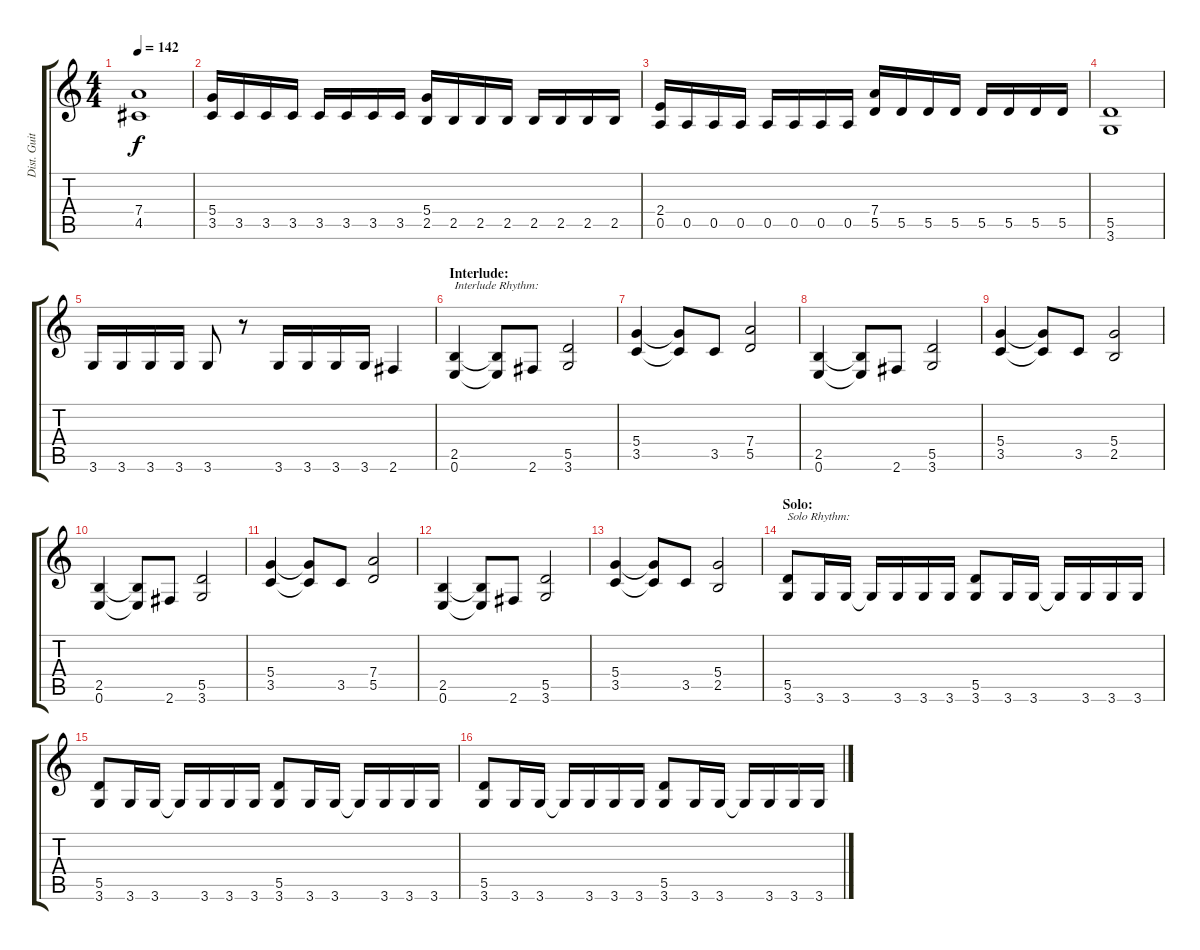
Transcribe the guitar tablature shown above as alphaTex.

\track ("Dist. Guitar 1" "Dist. Guit") {instrument distortionguitar}
\staff {score tabs}
\tuning (E4 B3 G3 D3 A2 E2) {hide}
\ts (4 4)
\tempo 142
\clef g2
\ks c
(7.4{t} 4.5{t}).1{dy f} |
(5.4 3.5).16 3.5.16 3.5.16 3.5.16 3.5.16 3.5.16 3.5.16 3.5.16 (5.4 2.5).16 2.5.16 2.5.16 2.5.16 2.5.16 2.5.16 2.5.16 2.5.16 |
(2.4 0.5).16 0.5.16 0.5.16 0.5.16 0.5.16 0.5.16 0.5.16 0.5.16 (7.4 5.5).16 5.5.16 5.5.16 5.5.16 5.5.16 5.5.16 5.5.16 5.5.16 |
(5.5 3.6).1 |
3.6.16 3.6.16 3.6.16 3.6.16 3.6.8 r.8 3.6.16 3.6.16 3.6.16 3.6.16 2.6.4 |
\section ("" "Interlude:")
(2.5 0.6).4{txt "Interlude Rhythm:"} (2.5{t} 0.6{t}).8 2.6.8 (5.5 3.6).2 |
(5.4 3.5).4 (5.4{t} 3.5{t}).8 3.5.8 (7.4 5.5).2 |
(2.5 0.6).4 (2.5{t} 0.6{t}).8 2.6.8 (5.5 3.6).2 |
(5.4 3.5).4 (5.4{t} 3.5{t}).8 3.5.8 (5.4 2.5).2 |
(2.5 0.6).4 (2.5{t} 0.6{t}).8 2.6.8 (5.5 3.6).2 |
(5.4 3.5).4 (5.4{t} 3.5{t}).8 3.5.8 (7.4 5.5).2 |
(2.5 0.6).4 (2.5{t} 0.6{t}).8 2.6.8 (5.5 3.6).2 |
(5.4 3.5).4 (5.4{t} 3.5{t}).8 3.5.8 (5.4 2.5).2 |
\section ("" "Solo:")
(5.5 3.6).8{txt "Solo Rhythm:"} 3.6.16 3.6.16 3.6{t}.16 3.6.16 3.6.16 3.6.16 (5.5 3.6).8 3.6.16 3.6.16 3.6{t}.16 3.6.16 3.6.16 3.6.16 |
(5.5 3.6).8 3.6.16 3.6.16 3.6{t}.16 3.6.16 3.6.16 3.6.16 (5.5 3.6).8 3.6.16 3.6.16 3.6{t}.16 3.6.16 3.6.16 3.6.16 |
(5.5 3.6).8 3.6.16 3.6.16 3.6{t}.16 3.6.16 3.6.16 3.6.16 (5.5 3.6).8 3.6.16 3.6.16 3.6{t}.16 3.6.16 3.6.16 3.6.16
